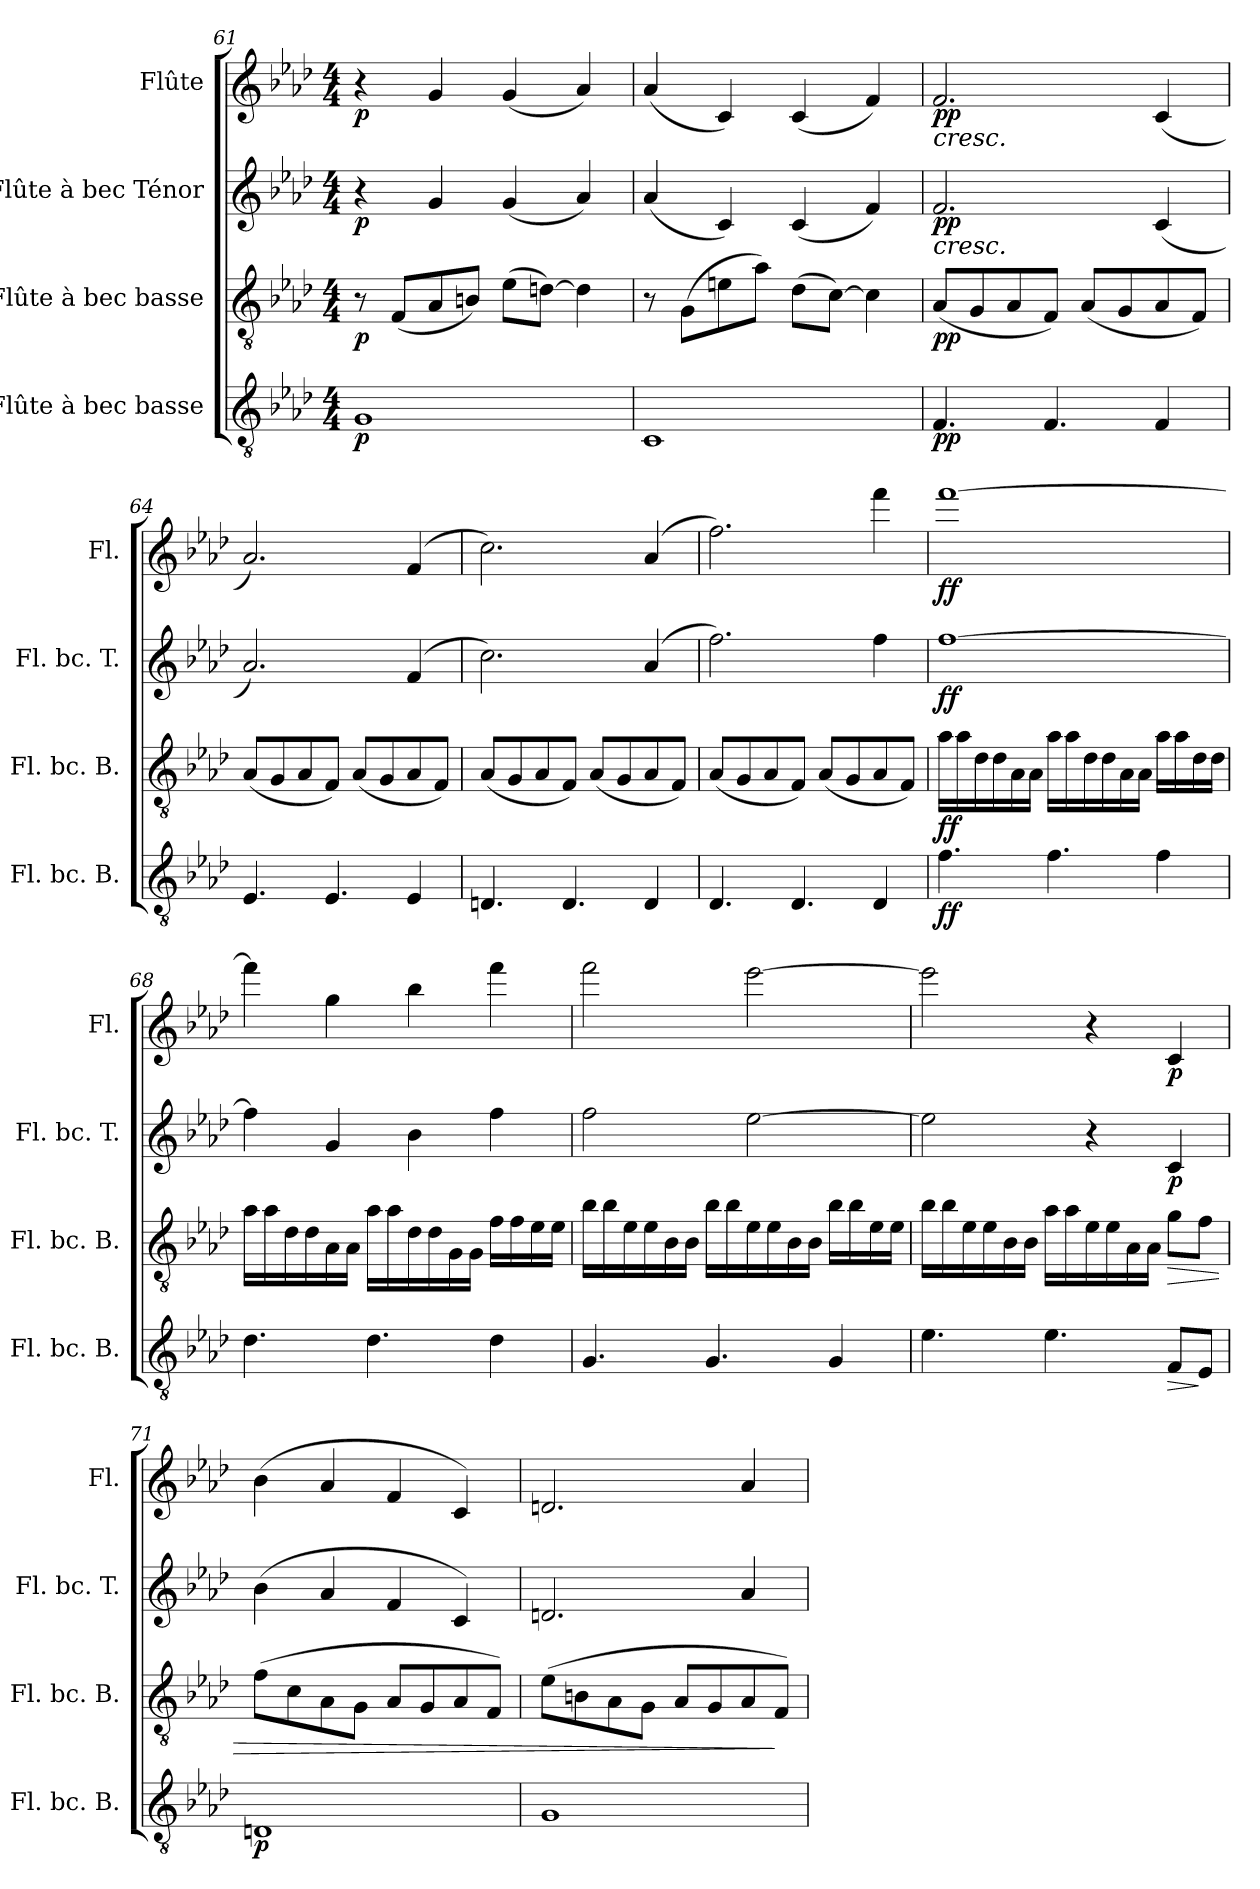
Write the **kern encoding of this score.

**kern	**dynam	**kern	**dynam	**kern	**dynam	**kern	**dynam
*part4	*part4	*part3	*part3	*part2	*part2	*part1	*part1
*staff4	*staff4	*staff3	*staff3	*staff2	*staff2	*staff1	*staff1
*I"Flûte à bec basse	*	*I"Flûte à bec basse	*	*I"Flûte à bec Ténor	*	*I"Flûte	*
*I'Fl. bc. B.	*	*I'Fl. bc. B.	*	*I'Fl. bc. T.	*	*I'Fl.	*
*clefGv2	*	*clefGv2	*	*clefG2	*	*clefG2	*
*k[b-e-a-d-]	*	*k[b-e-a-d-]	*	*k[b-e-a-d-]	*	*k[b-e-a-d-]	*
*M4/4	*	*M4/4	*	*M4/4	*	*M4/4	*
=61	=61	=61	=61	=61	=61	=61	=61
!	!LO:DY:b	!	!LO:DY:b	!	!LO:DY:b	!	!LO:DY:b
1G	p	8r	p	4r	p	4r	p
.	.	(8F/L	.	.	.	.	.
.	.	8A-/	.	4g/	.	4g/	.
.	.	8Bn/J)	.	.	.	.	.
.	.	(8e-\L	.	(4g/	.	(4g/	.
.	.	[8dn\J)	.	.	.	.	.
.	.	4d\]	.	4a-/)	.	4a-/)	.
=62	=62	=62	=62	=62	=62	=62	=62
1C	.	8r	.	(4a-/	.	(4a-/	.
.	.	(8G\L	.	.	.	.	.
.	.	8en\	.	4c/)	.	4c/)	.
.	.	8a-\J)	.	.	.	.	.
.	.	(8d-\L	.	(4c/	.	(4c/	.
.	.	[8c\J)	.	.	.	.	.
.	.	4c\]	.	4f/)	.	4f/)	.
=63	=63	=63	=63	=63	=63	=63	=63
!	!LO:DY:b	!	!LO:DY:b	!	!LO:HP:b	!	!LO:HP:b
!	!	!	!	!	!LO:DY:n=1:b	!	!LO:DY:n=1:b
4.F/	pp	(8A-/L	pp	2.f/	< pp	2.f/	< pp
.	.	8G/	.	.	.	.	.
.	.	8A-/	.	.	.	.	.
4.F/	.	8F/J)	.	.	.	.	.
.	.	(8A-/L	.	.	.	.	.
.	.	8G/	.	.	.	.	.
4F/	.	8A-/	.	(4c/	.	(4c/	.
.	.	8F/J)	.	.	.	.	.
=64	=64	=64	=64	=64	=64	=64	=64
!	!LO:DY:b	!	!LO:DY:b	!	!LO:DY:b	!	!LO:DY:b
4.E-/	other-dynamics	(8A-/L	other-dynamics	2.a-/)	other-dynamics	2.a-/)	other-dynamics
.	.	8G/	.	.	.	.	.
.	.	8A-/	.	.	.	.	.
4.E-/	.	8F/J)	.	.	.	.	.
.	.	(8A-/L	.	.	.	.	.
.	.	8G/	.	.	.	.	.
4E-/	.	8A-/	.	(4f/	.	(4f/	.
.	.	8F/J)	.	.	.	.	.
=65	=65	=65	=65	=65	=65	=65	=65
4.Dn/	.	(8A-/L	.	2.cc\)	.	2.cc\)	.
.	.	8G/	.	.	.	.	.
.	.	8A-/	.	.	.	.	.
4.D/	.	8F/J)	.	.	.	.	.
.	.	(8A-/L	.	.	.	.	.
.	.	8G/	.	.	.	.	.
4D/	.	8A-/	.	(4a-/	.	(4a-/	.
.	.	8F/J)	.	.	.	.	.
!!LO:LB:g=z
=66	=66	=66	=66	=66	=66	=66	=66
4.D-/	.	(8A-/L	.	2.ff\)	.	2.ff\)	.
.	.	8G/	.	.	.	.	.
.	.	8A-/	.	.	.	.	.
4.D-/	.	8F/J)	.	.	.	.	.
.	.	(8A-/L	.	.	.	.	.
.	.	8G/	.	.	.	.	.
4D-/	.	8A-/	.	4ff\	.	4fff\	.
.	.	8F/J)	.	.	.	.	.
.	.	.	.	.	[	.	[
=67	=67	=67	=67	=67	=67	=67	=67
!	!LO:DY:b	!	!LO:DY:b	!	!LO:DY:b	!	!LO:DY:b
4.f\	ff	16a-\LL	ff	[1ff	ff	[1fff	ff
.	.	16a-\	.	.	.	.	.
.	.	16d-\	.	.	.	.	.
.	.	16d-\	.	.	.	.	.
.	.	16A-\	.	.	.	.	.
.	.	16A-\JJ	.	.	.	.	.
4.f\	.	16a-\LL	.	.	.	.	.
.	.	16a-\	.	.	.	.	.
.	.	16d-\	.	.	.	.	.
.	.	16d-\	.	.	.	.	.
.	.	16A-\	.	.	.	.	.
.	.	16A-\JJ	.	.	.	.	.
4f\	.	16a-\LL	.	.	.	.	.
.	.	16a-\	.	.	.	.	.
.	.	16d-\	.	.	.	.	.
.	.	16d-\JJ	.	.	.	.	.
=68	=68	=68	=68	=68	=68	=68	=68
4.d-\	.	16a-\LL	.	4ff\]	.	4fff\]	.
.	.	16a-\	.	.	.	.	.
.	.	16d-\	.	.	.	.	.
.	.	16d-\	.	.	.	.	.
.	.	16A-\	.	4g/	.	4gg\	.
.	.	16A-\JJ	.	.	.	.	.
4.d-\	.	16a-\LL	.	.	.	.	.
.	.	16a-\	.	.	.	.	.
.	.	16d-\	.	4b-\	.	4bb-\	.
.	.	16d-\	.	.	.	.	.
.	.	16G\	.	.	.	.	.
.	.	16G\JJ	.	.	.	.	.
4d-\	.	16f\LL	.	4ff\	.	4fff\	.
.	.	16f\	.	.	.	.	.
.	.	16e-\	.	.	.	.	.
.	.	16e-\JJ	.	.	.	.	.
=69	=69	=69	=69	=69	=69	=69	=69
4.G/	.	16b-\LL	.	2ff\	.	2fff\	.
.	.	16b-\	.	.	.	.	.
.	.	16e-\	.	.	.	.	.
.	.	16e-\	.	.	.	.	.
.	.	16B-\	.	.	.	.	.
.	.	16B-\JJ	.	.	.	.	.
4.G/	.	16b-\LL	.	.	.	.	.
.	.	16b-\	.	.	.	.	.
.	.	16e-\	.	[2ee-\	.	[2eee-\	.
.	.	16e-\	.	.	.	.	.
.	.	16B-\	.	.	.	.	.
.	.	16B-\JJ	.	.	.	.	.
4G/	.	16b-\LL	.	.	.	.	.
.	.	16b-\	.	.	.	.	.
.	.	16e-\	.	.	.	.	.
.	.	16e-\JJ	.	.	.	.	.
!!LO:LB:g=z
=70	=70	=70	=70	=70	=70	=70	=70
4.e-\	.	16b-\LL	.	2ee-\]	.	2eee-\]	.
.	.	16b-\	.	.	.	.	.
.	.	16e-\	.	.	.	.	.
.	.	16e-\	.	.	.	.	.
.	.	16B-\	.	.	.	.	.
.	.	16B-\JJ	.	.	.	.	.
4.e-\	.	16a-\LL	.	.	.	.	.
.	.	16a-\	.	.	.	.	.
.	.	16e-\	.	4r	.	4r	.
.	.	16e-\	.	.	.	.	.
.	.	16A-\	.	.	.	.	.
.	.	16A-\JJ	.	.	.	.	.
!	!LO:HP:b	!	!LO:HP:b	!	!LO:DY:b	!	!LO:DY:b
8F/L	>	8g\L	>	4c/	p	4c/	p
8E-/J	]	8f\J	.	.	.	.	.
=71	=71	=71	=71	=71	=71	=71	=71
!	!LO:DY:b	!	!	!	!	!	!
1Dn	p	(8f\L	.	(4b-\	.	(4b-\	.
.	.	8c\	.	.	.	.	.
.	.	8A-\	.	4a-/	.	4a-/	.
.	.	8G\J	.	.	.	.	.
.	.	8A-/L	.	4f/	.	4f/	.
.	.	8G/	.	.	.	.	.
.	.	8A-/	.	4c/)	.	4c/)	.
.	.	8F/J)	.	.	.	.	.
=72	=72	=72	=72	=72	=72	=72	=72
1G	.	(8e-\L	.	2.dn/	.	2.dn/	.
.	.	8Bn\	.	.	.	.	.
.	.	8A-\	.	.	.	.	.
.	.	8G\J	.	.	.	.	.
.	.	8A-/L	.	.	.	.	.
.	.	8G/	.	.	.	.	.
.	.	8A-/	.	4a-/	.	4a-/	.
.	.	8F/J)	]	.	.	.	.
=	=	=	=	=	=	=	=
*-	*-	*-	*-	*-	*-	*-	*-
